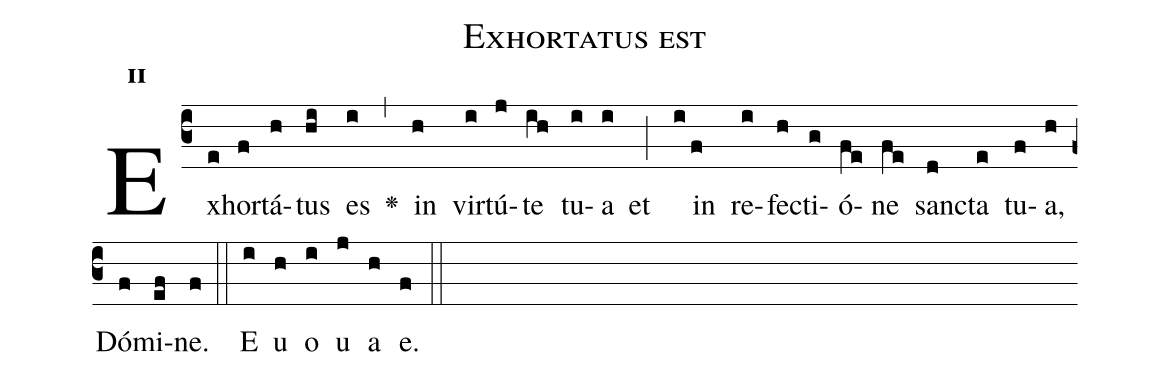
name:Exhortatus est;
office-part:Antiphona;
mode:2;
%%
initial-style: 1;
name: Exhortatus est;
book: CAO 2784;
occasion: Psalterium Hebdomada I Sabbato;
office-part: Officium Lectionis Ant 3;
user-notes: ;
commentary: ;
annotation: 2*a;
centering-scheme: english;
fontsize: 12;
font: OFLSortsMillGoudy;
height: 11;
width: 4.5;
%%
(c3)Ex(e)hor(f)tá(h)tus(hi) es(i) <v>\greheightstar</v>(,) in(h) vir(i)tú(j)te(ih) tu(i)a(i) et(;i) in(f) re(i)fe(h)cti(g)ó(fe)ne(fe) san(d)cta(e) tu(f)a,(h) Dó(f)mi(ef)ne.(f) (::)
E(i) u(h) o(i) u(j) a(h) e.(f) (::)
